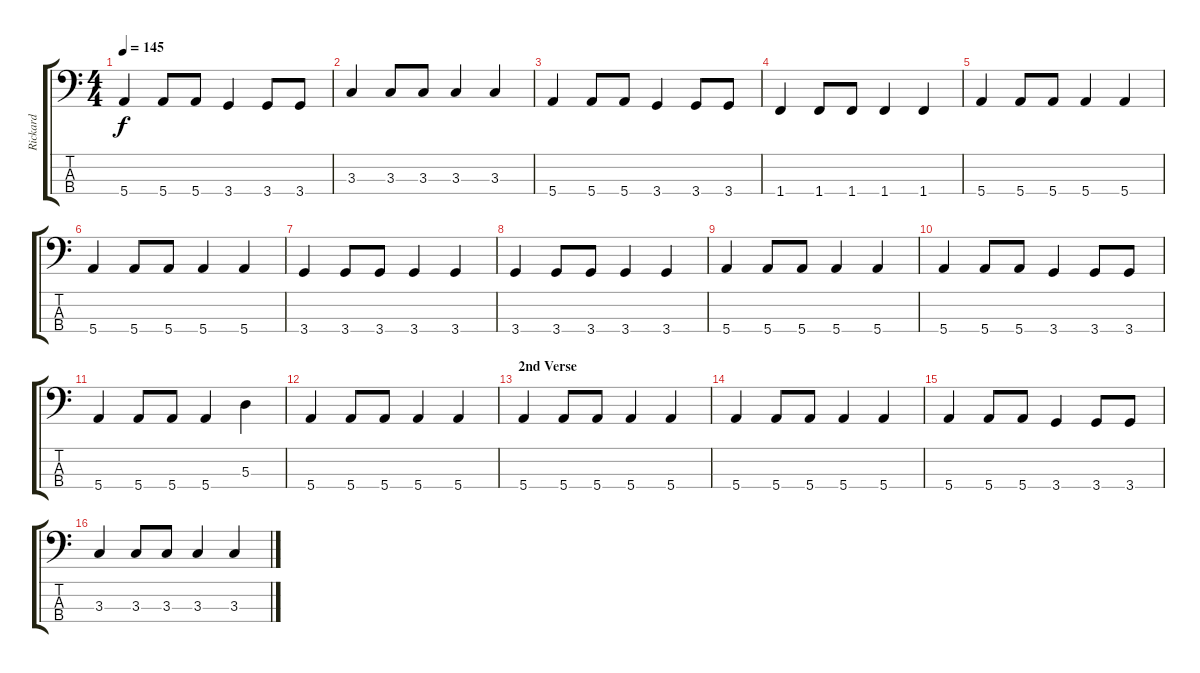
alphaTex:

\track ("Rickard" "Rickard") {instrument electricbassfinger}
\staff {score tabs}
\tuning (G2 D2 A1 E1) {hide}
\ts (4 4)
\tempo 145
\clef f4
\ks c
5.4.4{dy f} 5.4.8 5.4.8 3.4.4 3.4.8 3.4.8 |
3.3.4 3.3.8 3.3.8 3.3.4 3.3.4 |
5.4.4 5.4.8 5.4.8 3.4.4 3.4.8 3.4.8 |
1.4.4 1.4.8 1.4.8 1.4.4 1.4.4 |
5.4.4 5.4.8 5.4.8 5.4.4 5.4.4 |
5.4.4 5.4.8 5.4.8 5.4.4 5.4.4 |
3.4.4 3.4.8 3.4.8 3.4.4 3.4.4 |
3.4.4 3.4.8 3.4.8 3.4.4 3.4.4 |
5.4.4 5.4.8 5.4.8 5.4.4 5.4.4 |
5.4.4 5.4.8 5.4.8 3.4.4 3.4.8 3.4.8 |
5.4.4 5.4.8 5.4.8 5.4.4 5.3.4 |
5.4.4 5.4.8 5.4.8 5.4.4 5.4.4 |
\section ("" "2nd Verse")
5.4.4 5.4.8 5.4.8 5.4.4 5.4.4 |
5.4.4 5.4.8 5.4.8 5.4.4 5.4.4 |
5.4.4 5.4.8 5.4.8 3.4.4 3.4.8 3.4.8 |
3.3.4 3.3.8 3.3.8 3.3.4 3.3.4
